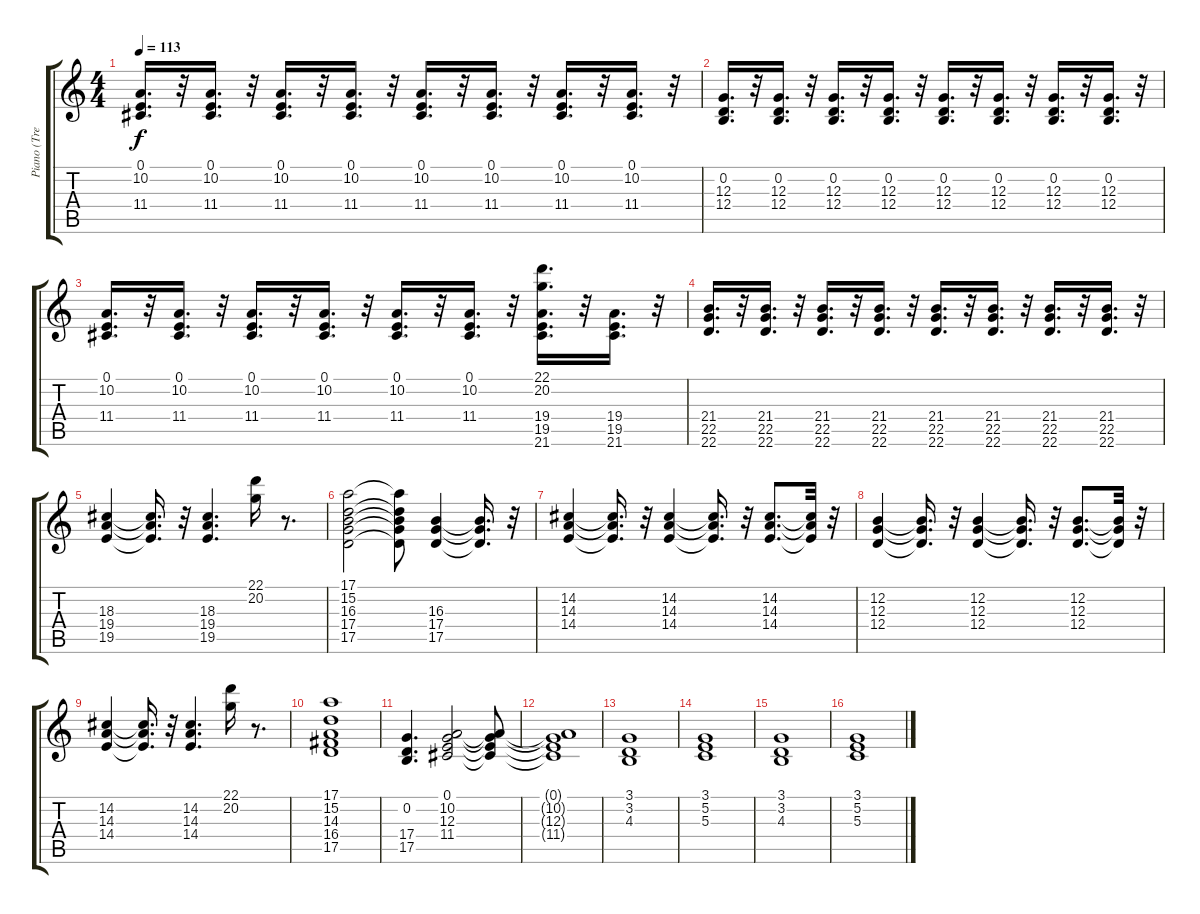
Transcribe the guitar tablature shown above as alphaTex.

\track ("Piano (Treble)" "Piano (Tre") {instrument honkytonkpiano}
\staff {score tabs}
\tuning (E4 B3 G3 D3 A2 E2) {hide}
\ts (4 4)
\tempo 113
\clef g2
\ks c
(0.1 10.2 11.4).16{d dy f} r.32 (0.1 10.2 11.4).16{d} r.32 (0.1 10.2 11.4).16{d} r.32 (0.1 10.2 11.4).16{d} r.32 (0.1 10.2 11.4).16{d} r.32 (0.1 10.2 11.4).16{d} r.32 (0.1 10.2 11.4).16{d} r.32 (0.1 10.2 11.4).16{d} r.32 |
(0.2 12.3 12.4).16{d} r.32 (0.2 12.3 12.4).16{d} r.32 (0.2 12.3 12.4).16{d} r.32 (0.2 12.3 12.4).16{d} r.32 (0.2 12.3 12.4).16{d} r.32 (0.2 12.3 12.4).16{d} r.32 (0.2 12.3 12.4).16{d} r.32 (0.2 12.3 12.4).16{d} r.32 |
(0.1 10.2 11.4).16{d} r.32 (0.1 10.2 11.4).16{d} r.32 (0.1 10.2 11.4).16{d} r.32 (0.1 10.2 11.4).16{d} r.32 (0.1 10.2 11.4).16{d} r.32 (0.1 10.2 11.4).16{d} r.32 (22.1 20.2 19.4 19.5 21.6).16{d} r.32 (19.4 19.5 21.6).16{d} r.32 |
(21.4 22.5 22.6).16{d} r.32 (21.4 22.5 22.6).16{d} r.32 (21.4 22.5 22.6).16{d} r.32 (21.4 22.5 22.6).16{d} r.32 (21.4 22.5 22.6).16{d} r.32 (21.4 22.5 22.6).16{d} r.32 (21.4 22.5 22.6).16{d} r.32 (21.4 22.5 22.6).16{d} r.32 |
(18.3 19.4 19.5).4 (18.3{t} 19.4{t} 19.5{t}).16{d} r.32 (18.3 19.4 19.5).4{d} (22.1 20.2).16 r.8{d} |
(17.1 15.2 16.3 17.4 17.5).2 (17.1{t} 15.2{t} 16.3{t} 17.4{t} 17.5{t}).8 (16.3 17.4 17.5).4 (16.3{t} 17.4{t} 17.5{t}).16{d} r.32 |
(14.2 14.3 14.4).4 (14.2{t} 14.3{t} 14.4{t}).16{d} r.32 (14.2 14.3 14.4).4 (14.2{t} 14.3{t} 14.4{t}).16{d} r.32 (14.2 14.3 14.4).8{d} (14.2{t} 14.3{t} 14.4{t}).32 r.32 |
(12.2 12.3 12.4).4 (12.2{t} 12.3{t} 12.4{t}).16{d} r.32 (12.2 12.3 12.4).4 (12.2{t} 12.3{t} 12.4{t}).16{d} r.32 (12.2 12.3 12.4).8{d} (12.2{t} 12.3{t} 12.4{t}).32 r.32 |
(14.2 14.3 14.4).4 (14.2{t} 14.3{t} 14.4{t}).16{d} r.32 (14.2 14.3 14.4).4{d} (22.1 20.2).16 r.8{d} |
(17.1 15.2 14.3 16.4 17.5).1 |
(0.2 17.4 17.5).4{d} (0.1 10.2 12.3 11.4).2 (0.1{t} 10.2{t} 12.3{t} 11.4{t}).8 |
(0.1{t} 10.2{t} 12.3{t} 11.4{t}).1 |
(3.1 3.2 4.3).1 |
(3.1 5.2 5.3).1 |
(3.1 3.2 4.3).1 |
(3.1 5.2 5.3).1
